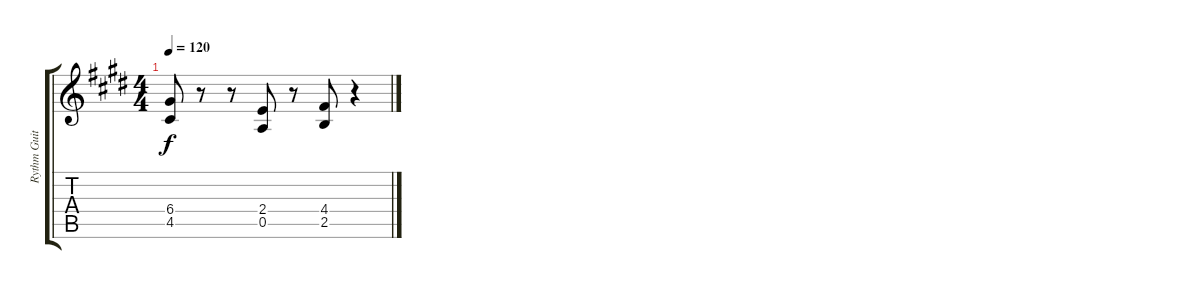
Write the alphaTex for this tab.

\track ("Rythm Guitar" "Rythm Guit") {instrument distortionguitar}
\staff {score tabs}
\tuning (E4 B3 G3 D3 A2 E2) {hide}
\ts (4 4)
\tempo 120
\clef g2
\ks e
(6.4 4.5).8{dy f} r.8 r.8 (2.4 0.5).8 r.8 (4.4 2.5).8 r.4
